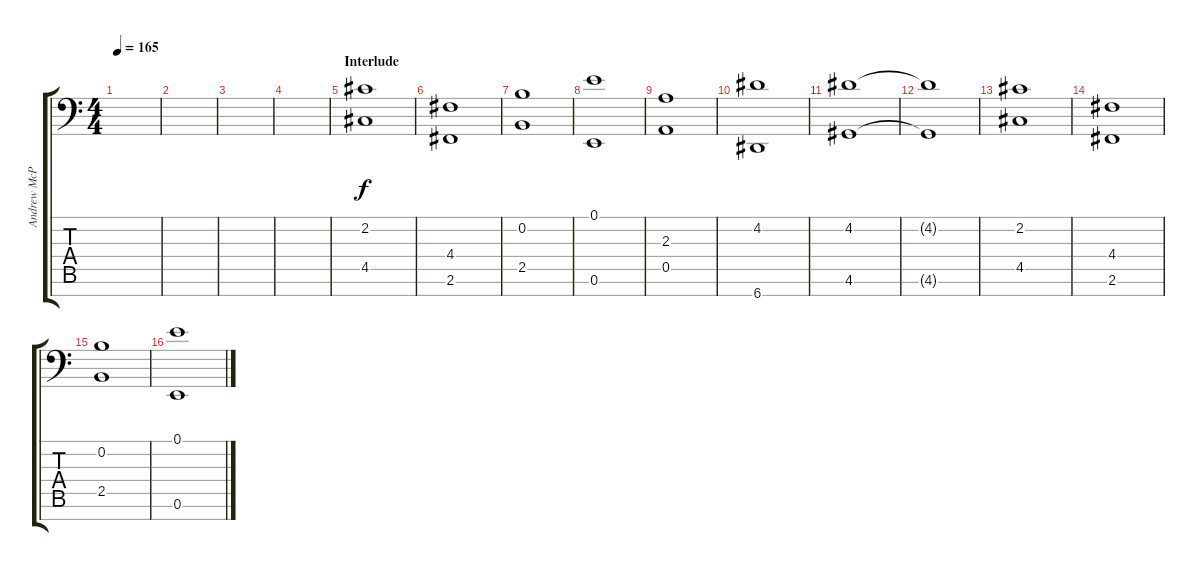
\track ("Andrew McPauls (Keyb)" "Andrew McP") {instrument stringensemble1}
\staff {score tabs}
\tuning (E4 B3 G3 D3 A2 E2 A1) {hide}
\ts (4 4)
\tempo 165
\clef f4
\ks c
|
|
|
|
\section ("" "Interlude")
(2.2 4.5).1 |
(4.4 2.6).1 |
(0.2 2.5).1 |
(0.1 0.6).1 |
(2.3 0.5).1 |
(4.2 6.7).1 |
(4.2 4.6).1 |
(4.2{t} 4.6{t}).1 |
(2.2 4.5).1 |
(4.4 2.6).1 |
(0.2 2.5).1 |
(0.1 0.6).1
